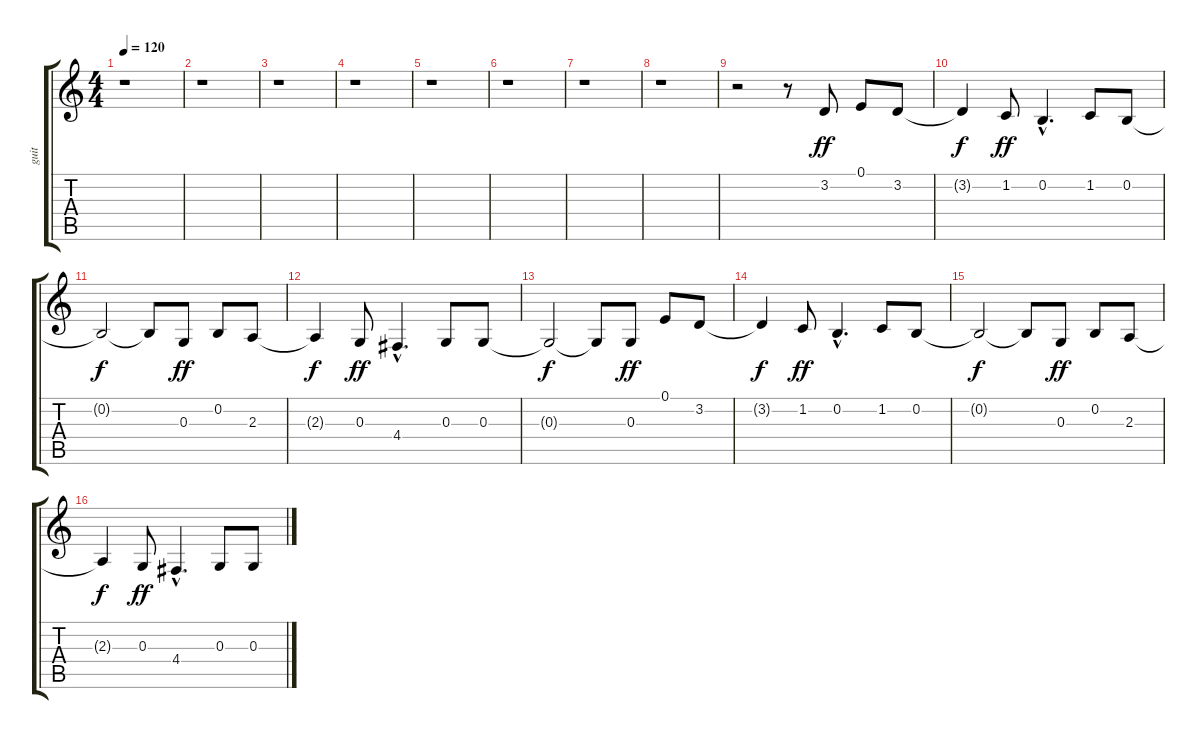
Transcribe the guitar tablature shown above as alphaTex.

\track ("guit" "guit") {instrument steeldrums}
\staff {score tabs}
\tuning (E4 B3 G3 D3 A2 E2) {hide}
\ts (4 4)
\tempo 120
\clef g2
\ks c
r.1{dy mf} |
r.1 |
r.1 |
r.1 |
r.1 |
r.1 |
r.1 |
r.1 |
r.2 r.8 3.2.8{dy ff instrument overdrivenguitar} 0.1.8 3.2.8 |
3.2{t}.4{dy f} 1.2.8{dy ff} 0.2{hac}.4{d} 1.2.8 0.2.8 |
0.2{t}.2{dy f} 0.2{t}.8 0.3.8{dy ff} 0.2.8 2.3.8 |
2.3{t}.4{dy f} 0.3.8{dy ff} 4.4{hac}.4{d} 0.3.8 0.3.8 |
0.3{t}.2{dy f} 0.3{t}.8 0.3.8{dy ff} 0.1.8 3.2.8 |
3.2{t}.4{dy f} 1.2.8{dy ff} 0.2{hac}.4{d} 1.2.8 0.2.8 |
0.2{t}.2{dy f} 0.2{t}.8 0.3.8{dy ff} 0.2.8 2.3.8 |
2.3{t}.4{dy f} 0.3.8{dy ff} 4.4{hac}.4{d} 0.3.8 0.3.8
